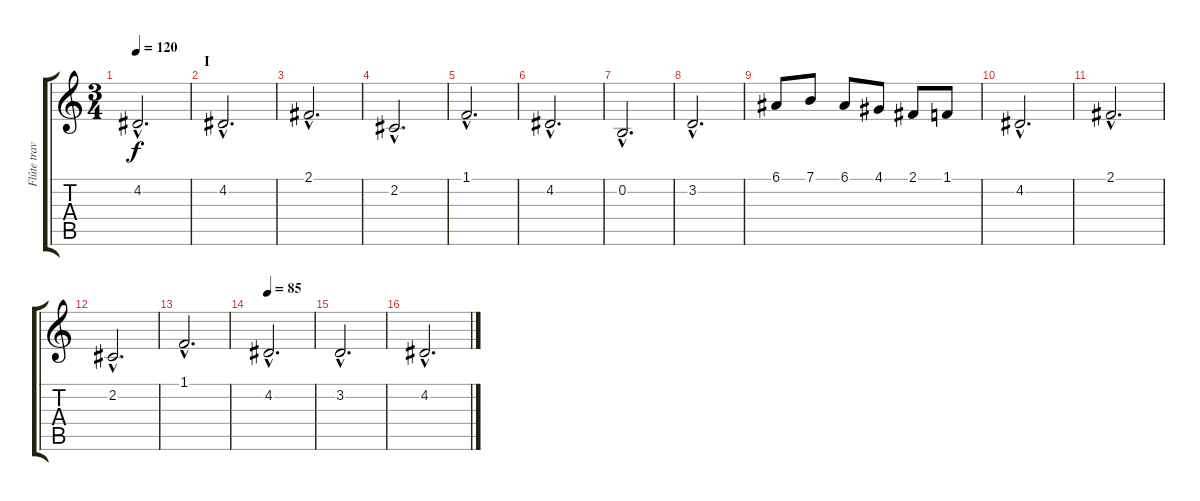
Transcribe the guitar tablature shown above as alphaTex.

\track ("Flûte traversière" "Flûte trav") {instrument flute}
\staff {score tabs}
\tuning (E4 B3 G3 D3 A2 E2) {hide}
\ts (3 4)
\tempo 120
\clef g2
\ks c
4.2{hac}.2{d dy f} |
\section ("" "I")
4.2{hac}.2{d} |
2.1{hac}.2{d} |
2.2{hac}.2{d} |
1.1{hac}.2{d} |
4.2{hac}.2{d} |
0.2{hac}.2{d} |
3.2{hac}.2{d} |
6.1.8 7.1.8 6.1.8 4.1.8 2.1.8 1.1.8 |
4.2{hac}.2{d} |
2.1{hac}.2{d} |
2.2{hac}.2{d} |
1.1{hac}.2{d} |
\tempo 85
4.2{hac}.2{d} |
3.2{hac}.2{d} |
4.2{hac}.2{d}
